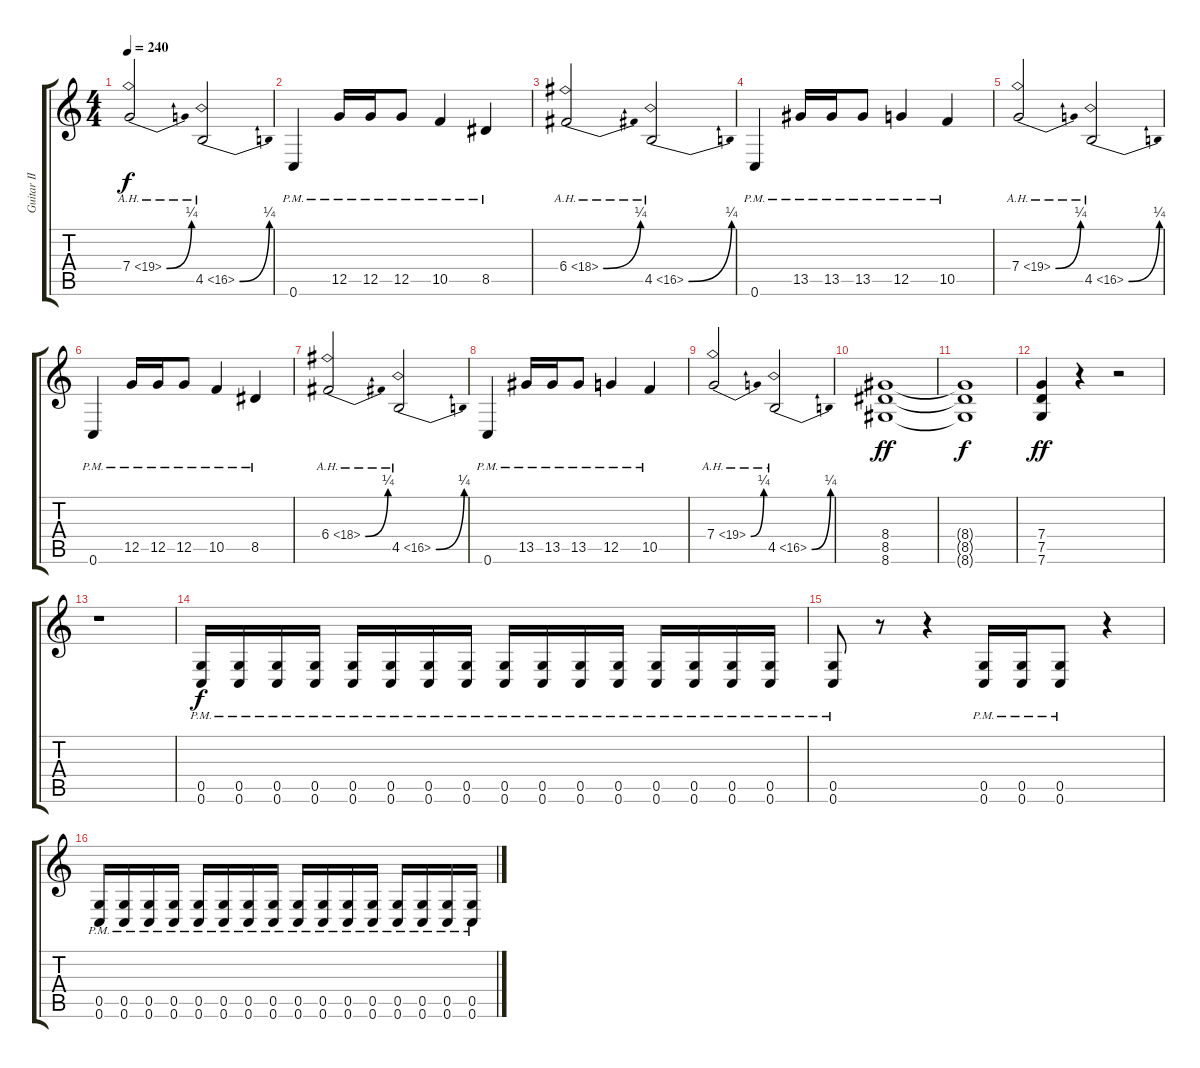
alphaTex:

\track ("Guitar II" "Guitar II") {instrument distortionguitar}
\staff {score tabs}
\tuning (D4 A3 F3 C3 G2 C2) {hide}
\ts (4 4)
\tempo 240
\clef g2
\ks c
7.4{be (bend 0 0 60 1) ah 12}.2{dy f} 4.5{be (bend 0 0 60 1) ah 12}.2 |
0.6{pm}.4 12.5{pm}.16 12.5{pm}.16 12.5{pm}.8 10.5{pm}.4 8.5{pm}.4 |
6.4{be (bend 0 0 60 1) ah 12}.2 4.5{be (bend 0 0 60 1) ah 12}.2 |
0.6{pm}.4 13.5{pm}.16 13.5{pm}.16 13.5{pm}.8 12.5{pm}.4 10.5{pm}.4 |
7.4{be (bend 0 0 60 1) ah 12}.2 4.5{be (bend 0 0 60 1) ah 12}.2 |
0.6{pm}.4 12.5{pm}.16 12.5{pm}.16 12.5{pm}.8 10.5{pm}.4 8.5{pm}.4 |
6.4{be (bend 0 0 60 1) ah 12}.2 4.5{be (bend 0 0 60 1) ah 12}.2 |
0.6{pm}.4 13.5{pm}.16 13.5{pm}.16 13.5{pm}.8 12.5{pm}.4 10.5{pm}.4 |
7.4{be (bend 0 0 60 1) ah 12}.2 4.5{be (bend 0 0 60 1) ah 12}.2 |
(8.4 8.5 8.6).1{dy ff} |
(8.4{t} 8.5{t} 8.6{t}).1{dy f} |
(7.4 7.5 7.6).4{dy ff} r.4 r.2 |
r.1 |
(0.5{pm} 0.6{pm}).16{dy f} (0.5{pm} 0.6{pm}).16 (0.5{pm} 0.6{pm}).16 (0.5{pm} 0.6{pm}).16 (0.5{pm} 0.6{pm}).16 (0.5{pm} 0.6{pm}).16 (0.5{pm} 0.6{pm}).16 (0.5{pm} 0.6{pm}).16 (0.5{pm} 0.6{pm}).16 (0.5{pm} 0.6{pm}).16 (0.5{pm} 0.6{pm}).16 (0.5{pm} 0.6{pm}).16 (0.5{pm} 0.6{pm}).16 (0.5{pm} 0.6{pm}).16 (0.5{pm} 0.6{pm}).16 (0.5{pm} 0.6{pm}).16 |
(0.5{pm} 0.6{pm}).8 r.8 r.4 (0.5{pm} 0.6{pm}).16 (0.5{pm} 0.6{pm}).16 (0.5{pm} 0.6{pm}).8 r.4 |
(0.5{pm} 0.6{pm}).16 (0.5{pm} 0.6{pm}).16 (0.5{pm} 0.6{pm}).16 (0.5{pm} 0.6{pm}).16 (0.5{pm} 0.6{pm}).16 (0.5{pm} 0.6{pm}).16 (0.5{pm} 0.6{pm}).16 (0.5{pm} 0.6{pm}).16 (0.5{pm} 0.6{pm}).16 (0.5{pm} 0.6{pm}).16 (0.5{pm} 0.6{pm}).16 (0.5{pm} 0.6{pm}).16 (0.5{pm} 0.6{pm}).16 (0.5{pm} 0.6{pm}).16 (0.5{pm} 0.6{pm}).16 (0.5{pm} 0.6{pm}).16
